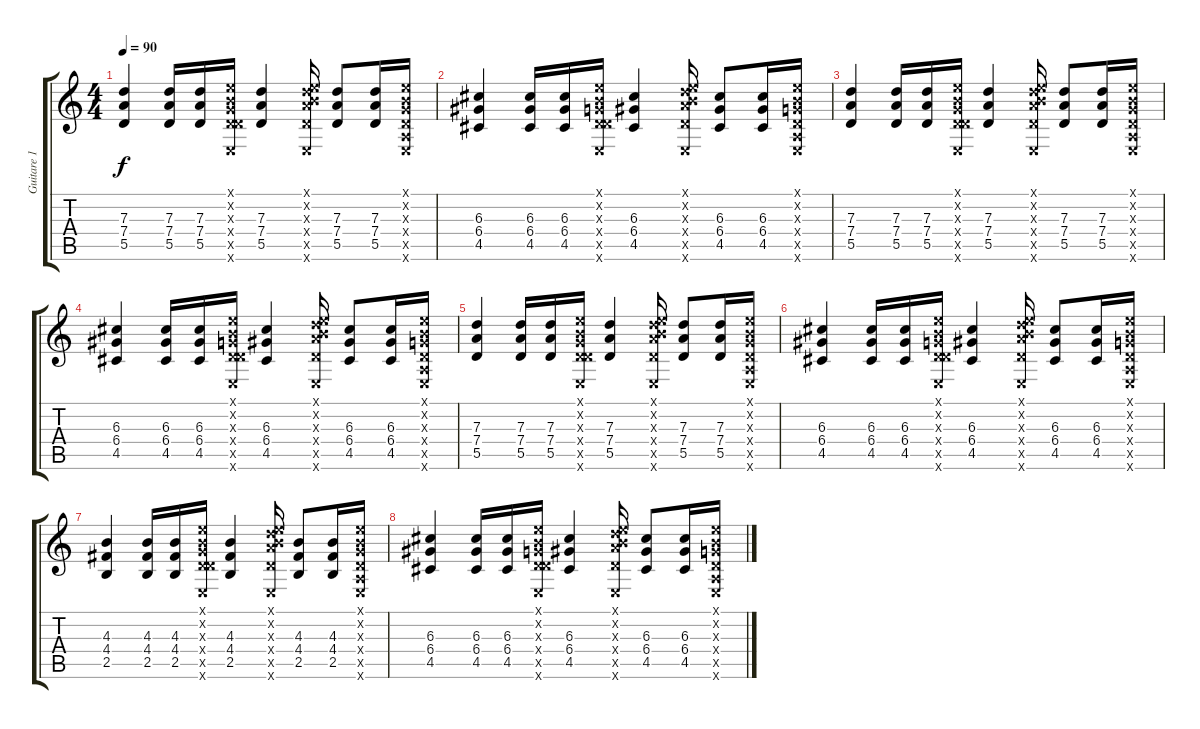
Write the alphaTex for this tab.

\track ("Guitare 1" "Guitare 1") {instrument overdrivenguitar}
\staff {score tabs}
\tuning (E4 B3 G3 D3 A2 E2) {hide}
\ts (4 4)
\tempo 90
\clef g2
\ks c
(7.3 7.4 5.5).4{dy f} (7.3 7.4 5.5).16 (7.3 7.4 5.5).16 (0.1{x} 0.2{x} 0.3{x} 0.4{x} 5.5{x} 0.6{x}).16 (7.3 7.4 5.5).4 (0.1{x} 0.2{x} 7.3{x} 7.4{x} 5.5{x} 0.6{x}).16 (7.3 7.4 5.5).8 (7.3 7.4 5.5).16 (0.1{x} 0.2{x} 0.3{x} 0.4{x} 0.5{x} 0.6{x}).16 |
(6.3 6.4 4.5).4 (6.3 6.4 4.5).16 (6.3 6.4 4.5).16 (0.1{x} 0.2{x} 0.3{x} 0.4{x} 5.5{x} 0.6{x}).16 (6.3 6.4 4.5).4 (0.1{x} 0.2{x} 7.3{x} 7.4{x} 5.5{x} 0.6{x}).16 (6.3 6.4 4.5).8 (6.3 6.4 4.5).16 (0.1{x} 0.2{x} 0.3{x} 0.4{x} 0.5{x} 0.6{x}).16 |
(7.3 7.4 5.5).4 (7.3 7.4 5.5).16 (7.3 7.4 5.5).16 (0.1{x} 0.2{x} 0.3{x} 0.4{x} 5.5{x} 0.6{x}).16 (7.3 7.4 5.5).4 (0.1{x} 0.2{x} 7.3{x} 7.4{x} 5.5{x} 0.6{x}).16 (7.3 7.4 5.5).8 (7.3 7.4 5.5).16 (0.1{x} 0.2{x} 0.3{x} 0.4{x} 0.5{x} 0.6{x}).16 |
(6.3 6.4 4.5).4 (6.3 6.4 4.5).16 (6.3 6.4 4.5).16 (0.1{x} 0.2{x} 0.3{x} 0.4{x} 5.5{x} 0.6{x}).16 (6.3 6.4 4.5).4 (0.1{x} 0.2{x} 7.3{x} 7.4{x} 5.5{x} 0.6{x}).16 (6.3 6.4 4.5).8 (6.3 6.4 4.5).16 (0.1{x} 0.2{x} 0.3{x} 0.4{x} 0.5{x} 0.6{x}).16 |
(7.3 7.4 5.5).4 (7.3 7.4 5.5).16 (7.3 7.4 5.5).16 (0.1{x} 0.2{x} 0.3{x} 0.4{x} 5.5{x} 0.6{x}).16 (7.3 7.4 5.5).4 (0.1{x} 0.2{x} 7.3{x} 7.4{x} 5.5{x} 0.6{x}).16 (7.3 7.4 5.5).8 (7.3 7.4 5.5).16 (0.1{x} 0.2{x} 0.3{x} 0.4{x} 0.5{x} 0.6{x}).16 |
(6.3 6.4 4.5).4 (6.3 6.4 4.5).16 (6.3 6.4 4.5).16 (0.1{x} 0.2{x} 0.3{x} 0.4{x} 5.5{x} 0.6{x}).16 (6.3 6.4 4.5).4 (0.1{x} 0.2{x} 7.3{x} 7.4{x} 5.5{x} 0.6{x}).16 (6.3 6.4 4.5).8 (6.3 6.4 4.5).16 (0.1{x} 0.2{x} 0.3{x} 0.4{x} 0.5{x} 0.6{x}).16 |
(4.3 4.4 2.5).4 (4.3 4.4 2.5).16 (4.3 4.4 2.5).16 (0.1{x} 0.2{x} 0.3{x} 0.4{x} 5.5{x} 0.6{x}).16 (4.3 4.4 2.5).4 (0.1{x} 0.2{x} 7.3{x} 7.4{x} 5.5{x} 0.6{x}).16 (4.3 4.4 2.5).8 (4.3 4.4 2.5).16 (0.1{x} 0.2{x} 0.3{x} 0.4{x} 0.5{x} 0.6{x}).16 |
(6.3 6.4 4.5).4 (6.3 6.4 4.5).16 (6.3 6.4 4.5).16 (0.1{x} 0.2{x} 0.3{x} 0.4{x} 5.5{x} 0.6{x}).16 (6.3 6.4 4.5).4 (0.1{x} 0.2{x} 7.3{x} 7.4{x} 5.5{x} 0.6{x}).16 (6.3 6.4 4.5).8 (6.3 6.4 4.5).16 (0.1{x} 0.2{x} 0.3{x} 0.4{x} 0.5{x} 0.6{x}).16
